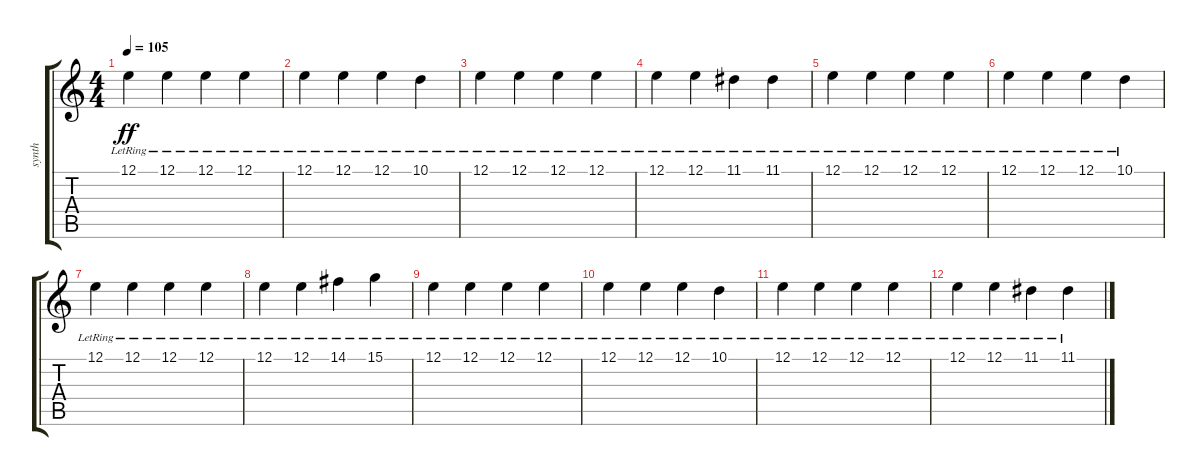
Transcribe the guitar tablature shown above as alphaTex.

\track ("synth" "synth") {instrument acousticgrandpiano}
\staff {score tabs}
\tuning (E4 B3 G3 D3 A2 E2) {hide}
\ts (4 4)
\tempo 105
\clef g2
\ks c
12.1{lr}.4{dy ff} 12.1{lr}.4 12.1{lr}.4 12.1{lr}.4 |
12.1{lr}.4 12.1{lr}.4 12.1{lr}.4 10.1{lr}.4 |
12.1{lr}.4 12.1{lr}.4 12.1{lr}.4 12.1{lr}.4 |
12.1{lr}.4 12.1{lr}.4 11.1{lr}.4 11.1{lr}.4 |
12.1{lr}.4 12.1{lr}.4 12.1{lr}.4 12.1{lr}.4 |
12.1{lr}.4 12.1{lr}.4 12.1{lr}.4 10.1{lr}.4 |
12.1{lr}.4 12.1{lr}.4 12.1{lr}.4 12.1{lr}.4 |
12.1{lr}.4 12.1{lr}.4 14.1{lr}.4 15.1{lr}.4 |
12.1{lr}.4 12.1{lr}.4 12.1{lr}.4 12.1{lr}.4 |
12.1{lr}.4 12.1{lr}.4 12.1{lr}.4 10.1{lr}.4 |
12.1{lr}.4 12.1{lr}.4 12.1{lr}.4 12.1{lr}.4 |
12.1{lr}.4 12.1{lr}.4 11.1{lr}.4 11.1{lr}.4
